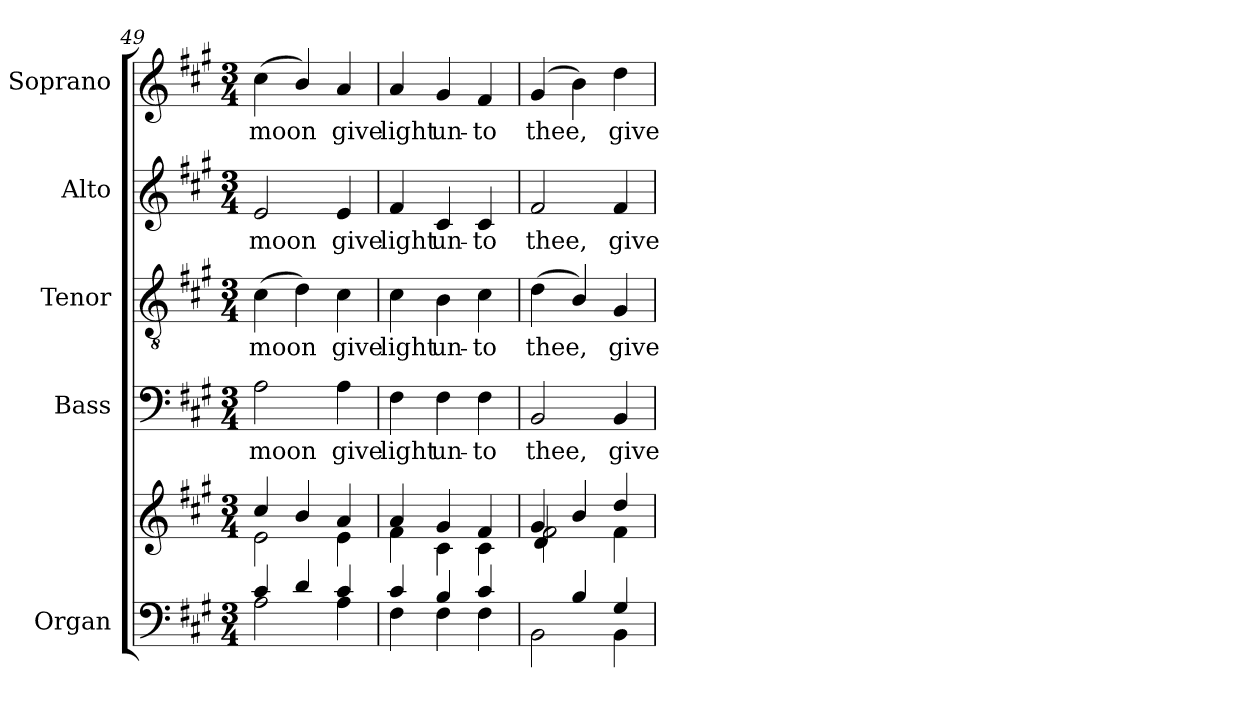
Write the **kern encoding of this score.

**kern	**kern	**kern	**text	**kern	**text	**kern	**text	**kern	**text
*part5	*part5	*part4	*part4	*part3	*part3	*part2	*part2	*part1	*part1
*staff6	*staff5	*staff4	*staff4	*staff3	*staff3	*staff2	*staff2	*staff1	*staff1
*I"Organ	*	*I"Bass	*	*I"Tenor	*	*I"Alto	*	*I"Soprano	*
*	*	*I'B	*	*I'T	*	*I'A	*	*I'S	*
*clefF4	*clefG2	*clefF4	*	*clefGv2	*	*clefG2	*	*clefG2	*
*k[f#c#g#]	*k[f#c#g#]	*k[f#c#g#]	*	*k[f#c#g#]	*	*k[f#c#g#]	*	*k[f#c#g#]	*
*A:	*A:	*A:	*	*A:	*	*A:	*	*A:	*
*M3/4	*M3/4	*M3/4	*	*M3/4	*	*M3/4	*	*M3/4	*
=49	=49	=49	=49	=49	=49	=49	=49	=49	=49
*^	*^	*	*	*	*	*	*	*	*
!	!	!	!	!	!LO:LY:b	!	!LO:LY:b	!	!LO:LY:b	!	!LO:LY:b
4c#/	2A	4cc#/	2e\	2A	moon	(>4c#	moon	2e	moon	(<4cc#	moon
4d/	.	4b/	.	.	.	4d)	.	.	.	4b/)	.
!	!	!	!	!	!LO:LY:b	!	!LO:LY:b	!	!LO:LY:b	!	!LO:LY:b
4c#	4A	4a	4e	4A	give	4c#	give	4e	give	4a	give
=50	=50	=50	=50	=50	=50	=50	=50	=50	=50	=50	=50
!	!	!	!	!	!LO:LY:b	!	!LO:LY:b	!	!LO:LY:b	!	!LO:LY:b
4c#	4F#	4a	4f#	4F#	light	4c#	light	4f#	light	4a	light
!	!	!	!	!	!LO:LY:b	!	!LO:LY:b	!	!LO:LY:b	!	!LO:LY:b
4B	4F#	4g#	4c#	4F#	un-	4B	un-	4c#	un-	4g#	un-
!	!	!	!	!	!LO:LY:b	!	!LO:LY:b	!	!LO:LY:b	!	!LO:LY:b
4c#	4F#	4f#	4c#	4F#	-to	4c#	-to	4c#	-to	4f#	-to
=51	=51	=51	=51	=51	=51	=51	=51	=51	=51	=51	=51
*	*	*	*^	*	*	*	*	*	*	*	*
!	!	!	!	!	!	!LO:LY:b	!	!LO:LY:b	!	!LO:LY:b	!	!LO:LY:b
4ryy	2BB	4g#	2f#\	4d/	2BB	thee,	(<4d	thee,	2f#	thee,	(<4g#	thee,
4B	.	4b/	.	2ryy	.	.	4B/)	.	.	.	4b)	.
!	!	!	!	!	!	!LO:LY:b	!	!LO:LY:b	!	!LO:LY:b	!	!LO:LY:b
4G#	4BB\	4dd	4f#\	.	4BB	give	4G#	give	4f#	give	4dd	give
*v	*v	*	*	*	*	*	*	*	*	*	*	*
*	*v	*v	*v	*	*	*	*	*	*	*	*
=	=	=	=	=	=	=	=	=	=
*-	*-	*-	*-	*-	*-	*-	*-	*-	*-
